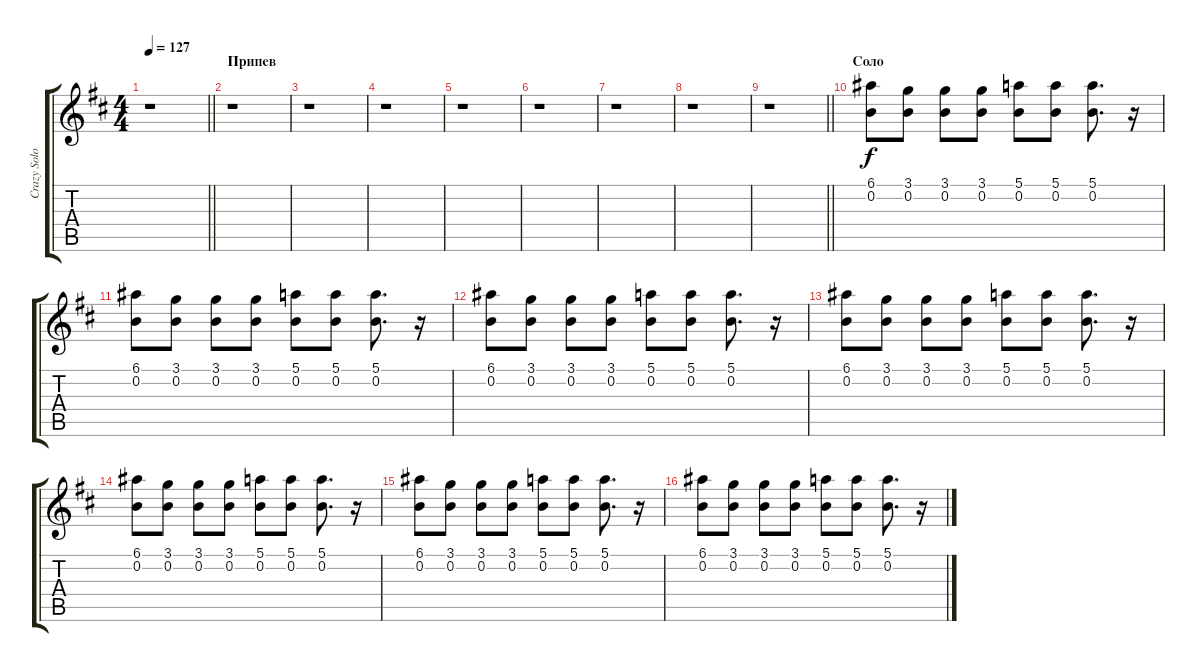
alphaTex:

\track ("Crazy Solo (Е.Летов)" "Crazy Solo") {instrument overdrivenguitar}
\staff {score tabs}
\tuning (E4 B3 G3 D3 A2 E2) {hide}
\ts (4 4)
\tempo 127
\clef g2
\barLineRight lightlight
\ks d
r.1{dy f} |
\section ("" "Припев")
r.1 |
r.1 |
r.1 |
r.1 |
r.1 |
r.1 |
r.1 |
\barLineRight lightlight
r.1 |
\section ("" "Соло")
(6.1 0.2).8 (3.1 0.2).8 (3.1 0.2).8 (3.1 0.2).8 (5.1 0.2).8 (5.1 0.2).8 (5.1 0.2).8{d} r.16 |
(6.1 0.2).8 (3.1 0.2).8 (3.1 0.2).8 (3.1 0.2).8 (5.1 0.2).8 (5.1 0.2).8 (5.1 0.2).8{d} r.16 |
(6.1 0.2).8 (3.1 0.2).8 (3.1 0.2).8 (3.1 0.2).8 (5.1 0.2).8 (5.1 0.2).8 (5.1 0.2).8{d} r.16 |
(6.1 0.2).8 (3.1 0.2).8 (3.1 0.2).8 (3.1 0.2).8 (5.1 0.2).8 (5.1 0.2).8 (5.1 0.2).8{d} r.16 |
(6.1 0.2).8 (3.1 0.2).8 (3.1 0.2).8 (3.1 0.2).8 (5.1 0.2).8 (5.1 0.2).8 (5.1 0.2).8{d} r.16 |
(6.1 0.2).8 (3.1 0.2).8 (3.1 0.2).8 (3.1 0.2).8 (5.1 0.2).8 (5.1 0.2).8 (5.1 0.2).8{d} r.16 |
(6.1 0.2).8 (3.1 0.2).8 (3.1 0.2).8 (3.1 0.2).8 (5.1 0.2).8 (5.1 0.2).8 (5.1 0.2).8{d} r.16
